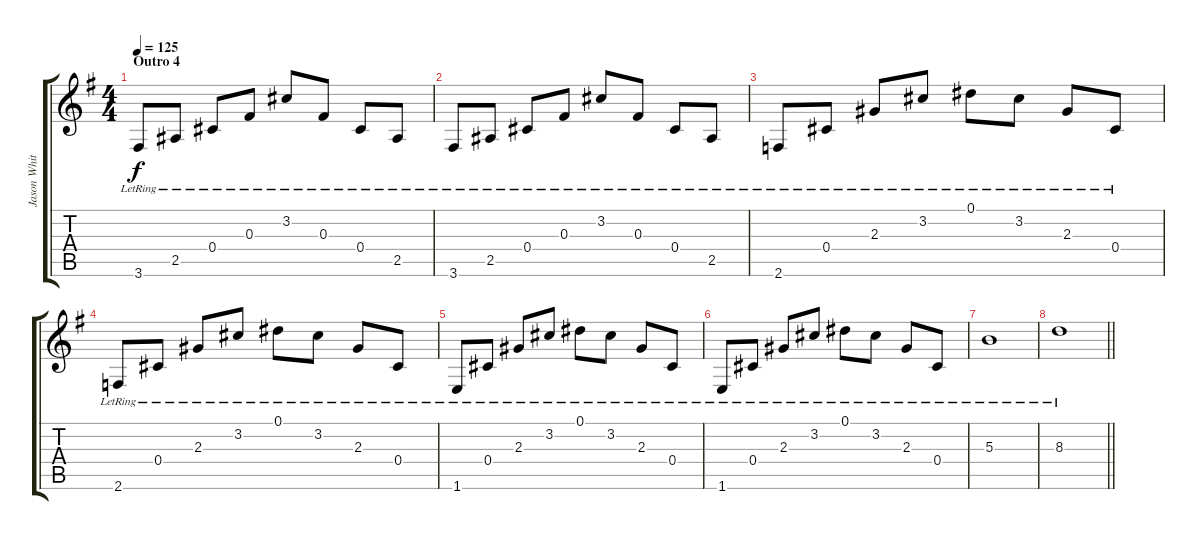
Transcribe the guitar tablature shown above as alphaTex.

\track ("Jason White" "Jason Whit") {instrument electricguitarclean}
\staff {score tabs}
\tuning (Eb4 Bb3 Gb3 Db3 Ab2 Eb2) {hide}
\ts (4 4)
\section ("" "Outro 4")
\tempo 125
\clef g2
\ks g
3.6{lr}.8{dy f} 2.5{lr}.8 0.4{lr}.8 0.3{lr}.8 3.2{lr}.8 0.3{lr}.8 0.4{lr}.8 2.5{lr}.8 |
3.6{lr}.8 2.5{lr}.8 0.4{lr}.8 0.3{lr}.8 3.2{lr}.8 0.3{lr}.8 0.4{lr}.8 2.5{lr}.8 |
2.6{lr}.8 0.4{lr}.8 2.3{lr}.8 3.2{lr}.8 0.1{lr}.8 3.2{lr}.8 2.3{lr}.8 0.4{lr}.8 |
2.6{lr}.8 0.4{lr}.8 2.3{lr}.8 3.2{lr}.8 0.1{lr}.8 3.2{lr}.8 2.3{lr}.8 0.4{lr}.8 |
1.6{lr}.8 0.4{lr}.8 2.3{lr}.8 3.2{lr}.8 0.1{lr}.8 3.2{lr}.8 2.3{lr}.8 0.4{lr}.8 |
1.6{lr}.8 0.4{lr}.8 2.3{lr}.8 3.2{lr}.8 0.1{lr}.8 3.2{lr}.8 2.3{lr}.8 0.4{lr}.8 |
5.3{lr}.1 |
\barLineRight lightlight
8.3{lr}.1
